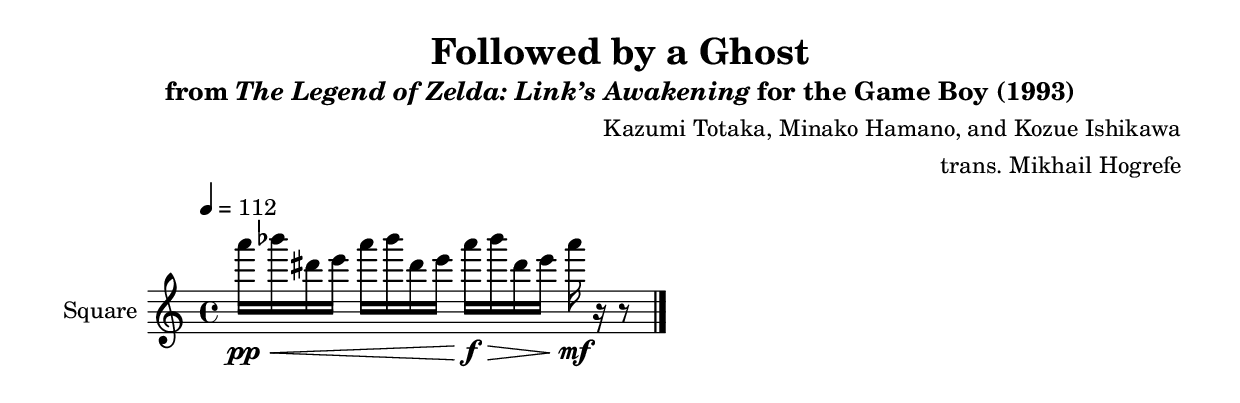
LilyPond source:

\version "2.22.0"

smaller = {
    \set fontSize = #-3
    \override Stem #'length-fraction = #0.56
    \override Beam #'thickness = #0.2688
    \override Beam #'length-fraction = #0.56
}

\book {
    \header {
        title = "Followed by a Ghost"
        subtitle = \markup { "from" {\italic "The Legend of Zelda: Link’s Awakening"} "for the Game Boy (1993)" }
        composer = "Kazumi Totaka, Minako Hamano, and Kozue Ishikawa"
        arranger = "trans. Mikhail Hogrefe"
    }

    \score {
        {
            \new Staff \relative c'''' {
                \set Staff.instrumentName = "Square"
                \set Staff.shortInstrumentName = "S."
\tempo 4 = 112
a16\pp\< bes dis, e a bes dis, e a\f\> bes dis, e a\mf r r8 |
\bar "|."
            }
        }
        \midi {}
        \layout {
            \context {
                \Staff
                \RemoveEmptyStaves
            }
            \context {
                \DrumStaff
                \RemoveEmptyStaves
            }
        }
    }
}
